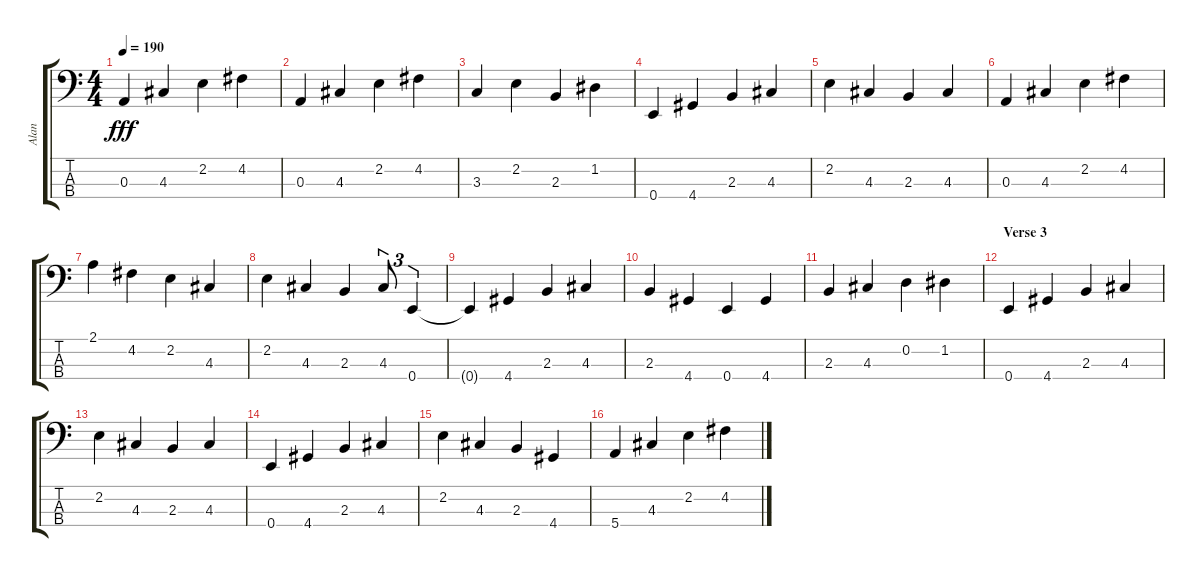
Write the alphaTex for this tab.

\track ("Alan" "Alan") {instrument electricbassfinger}
\staff {score tabs}
\tuning (G2 D2 A1 E1) {hide}
\ts (4 4)
\tempo 190
\clef f4
\ks c
0.3.4{dy fff} 4.3.4 2.2.4 4.2.4 |
0.3.4 4.3.4 2.2.4 4.2.4 |
3.3.4 2.2.4 2.3.4 1.2.4 |
0.4.4 4.4.4 2.3.4 4.3.4 |
2.2.4 4.3.4 2.3.4 4.3.4 |
0.3.4 4.3.4 2.2.4 4.2.4 |
2.1.4 4.2.4 2.2.4 4.3.4 |
2.2.4 4.3.4 2.3.4 4.3.8{tu (3 2)} 0.4.4{tu (3 2)} |
0.4{t}.4 4.4.4 2.3.4 4.3.4 |
2.3.4 4.4.4 0.4.4 4.4.4 |
2.3.4 4.3.4 0.2.4 1.2.4 |
\section ("" "Verse 3")
0.4.4 4.4.4 2.3.4 4.3.4 |
2.2.4 4.3.4 2.3.4 4.3.4 |
0.4.4 4.4.4 2.3.4 4.3.4 |
2.2.4 4.3.4 2.3.4 4.4.4 |
5.4.4 4.3.4 2.2.4 4.2.4
